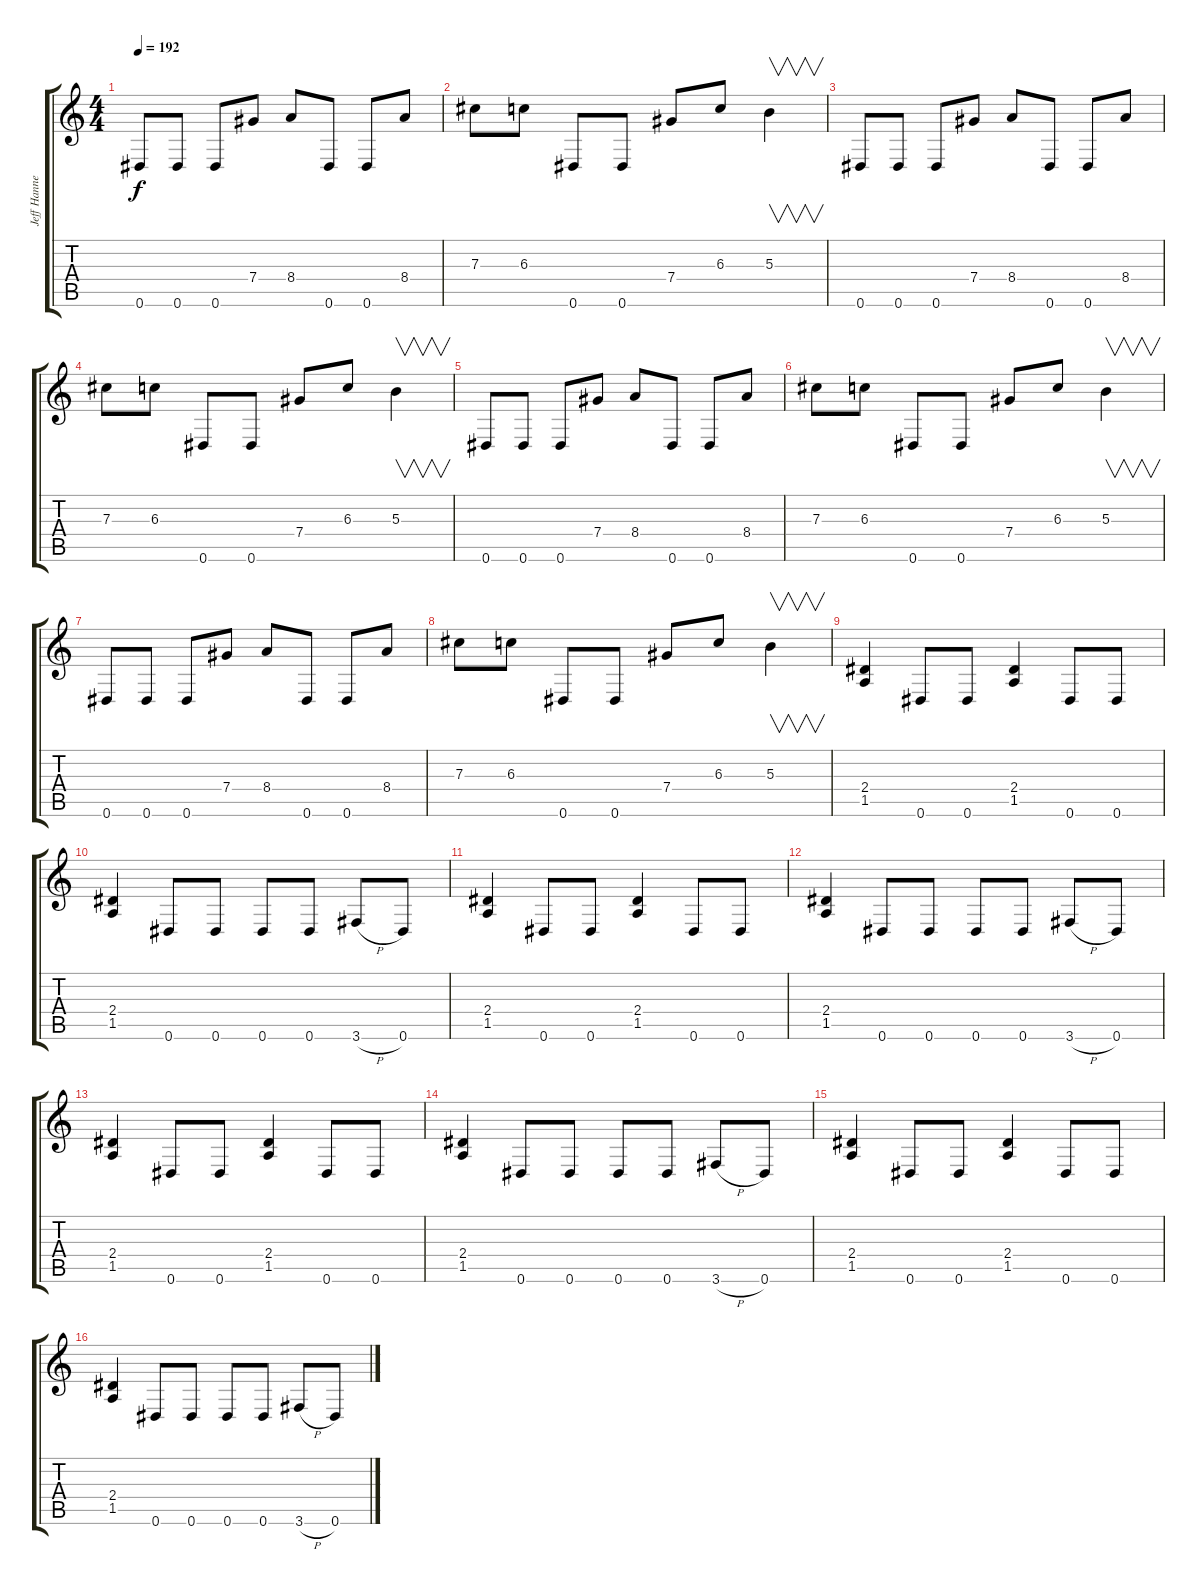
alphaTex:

\track ("Jeff Hanneman" "Jeff Hanne") {instrument distortionguitar}
\staff {score tabs}
\tuning (Eb4 Bb3 Gb3 Db3 Ab2 Eb2) {hide}
\ts (4 4)
\tempo 192
\clef g2
\ks c
0.6.8{dy f} 0.6.8 0.6.8 7.4.8 8.4.8 0.6.8 0.6.8 8.4.8 |
7.3.8 6.3.8 0.6.8 0.6.8 7.4.8 6.3.8 5.3.4{v} |
0.6.8 0.6.8 0.6.8 7.4.8 8.4.8 0.6.8 0.6.8 8.4.8 |
7.3.8 6.3.8 0.6.8 0.6.8 7.4.8 6.3.8 5.3.4{v} |
0.6.8 0.6.8 0.6.8 7.4.8 8.4.8 0.6.8 0.6.8 8.4.8 |
7.3.8 6.3.8 0.6.8 0.6.8 7.4.8 6.3.8 5.3.4{v} |
0.6.8 0.6.8 0.6.8 7.4.8 8.4.8 0.6.8 0.6.8 8.4.8 |
7.3.8 6.3.8 0.6.8 0.6.8 7.4.8 6.3.8 5.3.4{v} |
(2.4 1.5).4 0.6.8 0.6.8 (2.4 1.5).4 0.6.8 0.6.8 |
(2.4 1.5).4 0.6.8 0.6.8 0.6.8 0.6.8 3.6{h}.8 0.6.8 |
(2.4 1.5).4 0.6.8 0.6.8 (2.4 1.5).4 0.6.8 0.6.8 |
(2.4 1.5).4 0.6.8 0.6.8 0.6.8 0.6.8 3.6{h}.8 0.6.8 |
(2.4 1.5).4 0.6.8 0.6.8 (2.4 1.5).4 0.6.8 0.6.8 |
(2.4 1.5).4 0.6.8 0.6.8 0.6.8 0.6.8 3.6{h}.8 0.6.8 |
(2.4 1.5).4 0.6.8 0.6.8 (2.4 1.5).4 0.6.8 0.6.8 |
(2.4 1.5).4 0.6.8 0.6.8 0.6.8 0.6.8 3.6{h}.8 0.6.8
